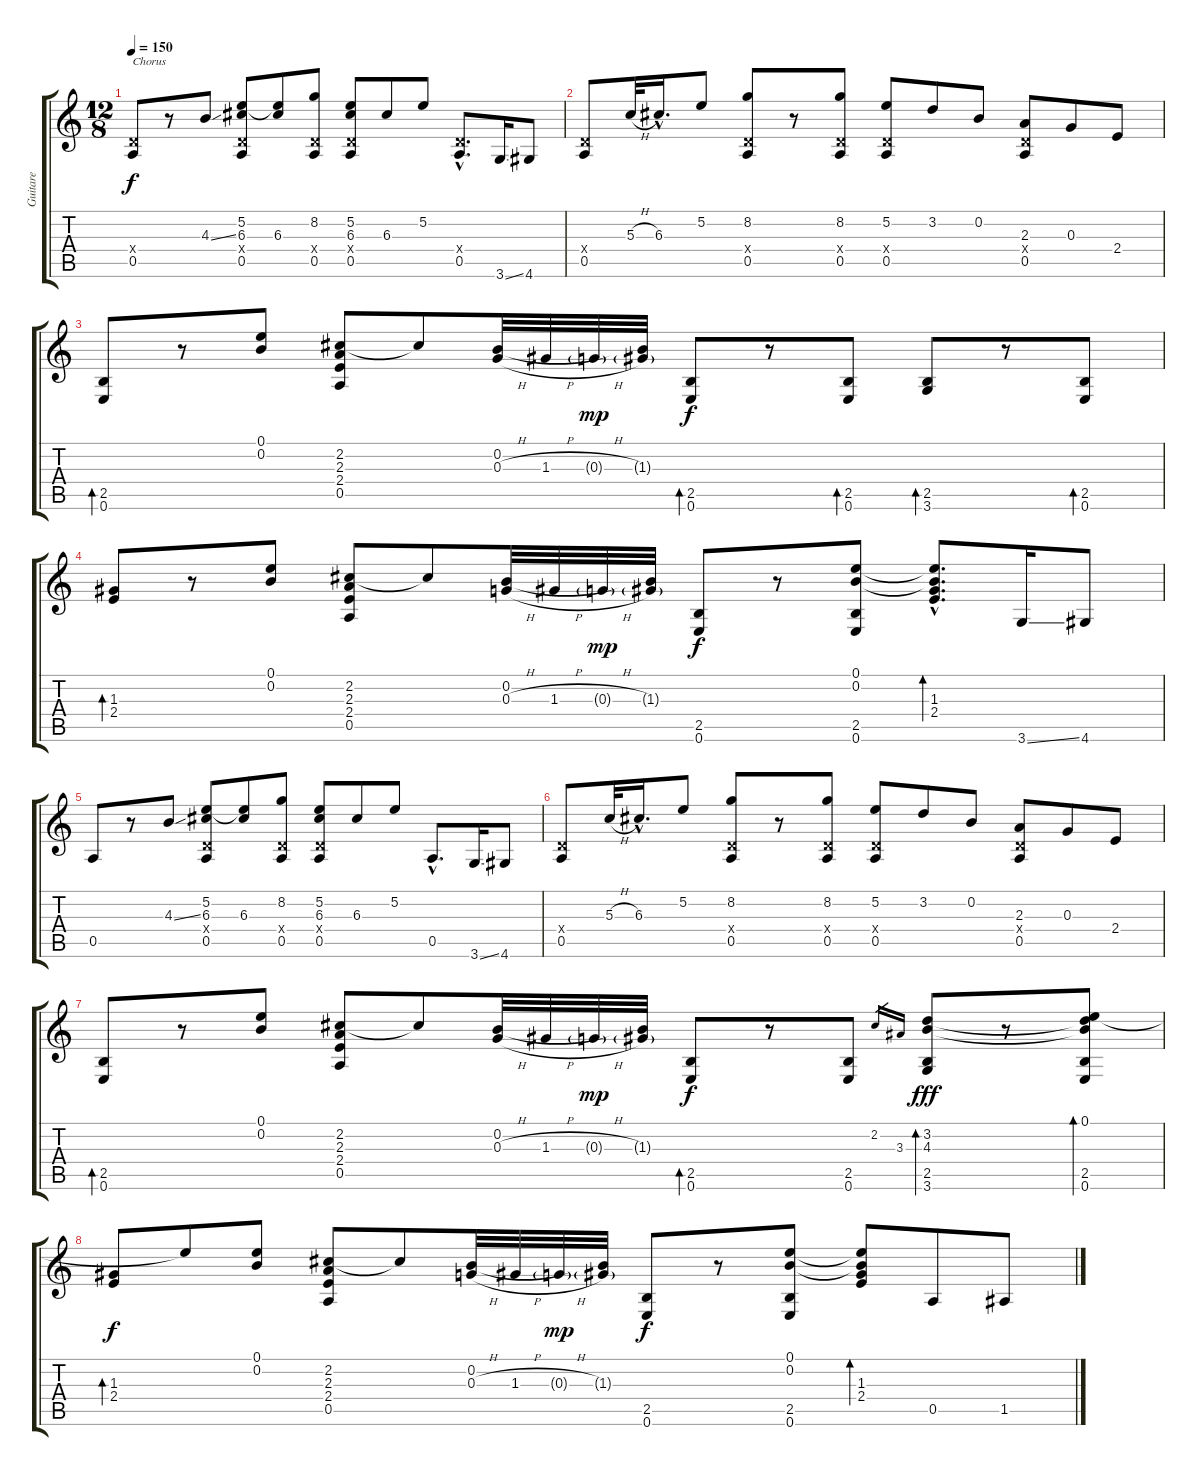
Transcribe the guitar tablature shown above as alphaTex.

\track ("Guitare" "Guitare") {instrument acousticguitarnylon}
\staff {score tabs}
\tuning (E4 B3 G3 D3 A2 E2) {hide}
\ts (12 8)
\tempo 150
\clef g2
\ks c
(0.4{x} 0.5).8{txt "Chorus" dy f} r.8 4.3{ss}.8 (5.2 6.3 0.4{x} 0.5).8 (5.2{t} 6.3).8 (8.2 0.4{x} 0.5).8 (5.2 6.3 0.4{x} 0.5).8 6.3.8 5.2.8 (0.4{hac x} 0.5{hac}).8{d} 3.6{ss}.16 4.6.8 |
(0.4{x} 0.5).8 5.3{h}.32 6.3{hac}.16{d} 5.2.8 (8.2 0.4{x} 0.5).8 r.8 (8.2 0.4{x} 0.5).8 (5.2 0.4{x} 0.5).8 3.2.8 0.2.8 (2.3 0.4{x} 0.5).8 0.3.8 2.4.8 |
(2.5 0.6).8{bd 480} r.8 (0.1 0.2).8 (2.2 2.3 2.4 0.5).8 2.2{t}.8 (0.2 0.3{h}).32 1.3{h}.32 0.3{h g}.32{dy mp} (0.2{t} 1.3{g}).32 (2.5 0.6).8{bd 480 dy f} r.8 (2.5 0.6).8{bd 480} (2.5 3.6).8{bd 480} r.8 (2.5 0.6).8{bd 480} |
(1.3 2.4).8{bd 480} r.8 (0.1 0.2).8 (2.2 2.3 2.4 0.5).8 2.2{t}.8 (0.2 0.3{h}).32 1.3{h}.32 0.3{h g}.32{dy mp} (0.2{t} 1.3{g}).32 (2.5 0.6).8{dy f} r.8 (0.1 0.2 2.5 0.6).8 (0.1{hac t} 0.2{hac t} 1.3{hac} 2.4{hac}).8{d bd 480} 3.6{ss}.16 4.6.8 |
0.5.8 r.8 4.3{ss}.8 (5.2 6.3 0.4{x} 0.5).8 (5.2{t} 6.3).8 (8.2 0.4{x} 0.5).8 (5.2 6.3 0.4{x} 0.5).8 6.3.8 5.2.8 0.5{hac}.8{d} 3.6{ss}.16 4.6.8 |
(0.4{x} 0.5).8 5.3{h}.32 6.3{hac}.16{d} 5.2.8 (8.2 0.4{x} 0.5).8 r.8 (8.2 0.4{x} 0.5).8 (5.2 0.4{x} 0.5).8 3.2.8 0.2.8 (2.3 0.4{x} 0.5).8 0.3.8 2.4.8 |
(2.5 0.6).8{bd 480} r.8 (0.1 0.2).8 (2.2 2.3 2.4 0.5).8 2.2{t}.8 (0.2 0.3{h}).32 1.3{h}.32 0.3{h g}.32{dy mp} (0.2{t} 1.3{g}).32 (2.5 0.6).8{bd 480 dy f} r.8 (2.5 0.6).8 2.2.16{gr} 3.3.16{gr} (3.2 4.3 2.5 3.6).8{bd 480 dy fff} r.8 (0.1 3.2{t} 4.3{t} 2.5 0.6).8{bd 480} |
(1.3 2.4).8{bd 480 dy f} 0.1{t}.8 (0.1 0.2).8 (2.2 2.3 2.4 0.5).8 2.2{t}.8 (0.2 0.3{h}).32 1.3{h}.32 0.3{h g}.32{dy mp} (0.2{t} 1.3{g}).32 (2.5 0.6).8{dy f} r.8 (0.1 0.2 2.5 0.6).8 (0.1{t} 0.2{t} 1.3 2.4).8{bd 480} 0.5.8 1.5.8
